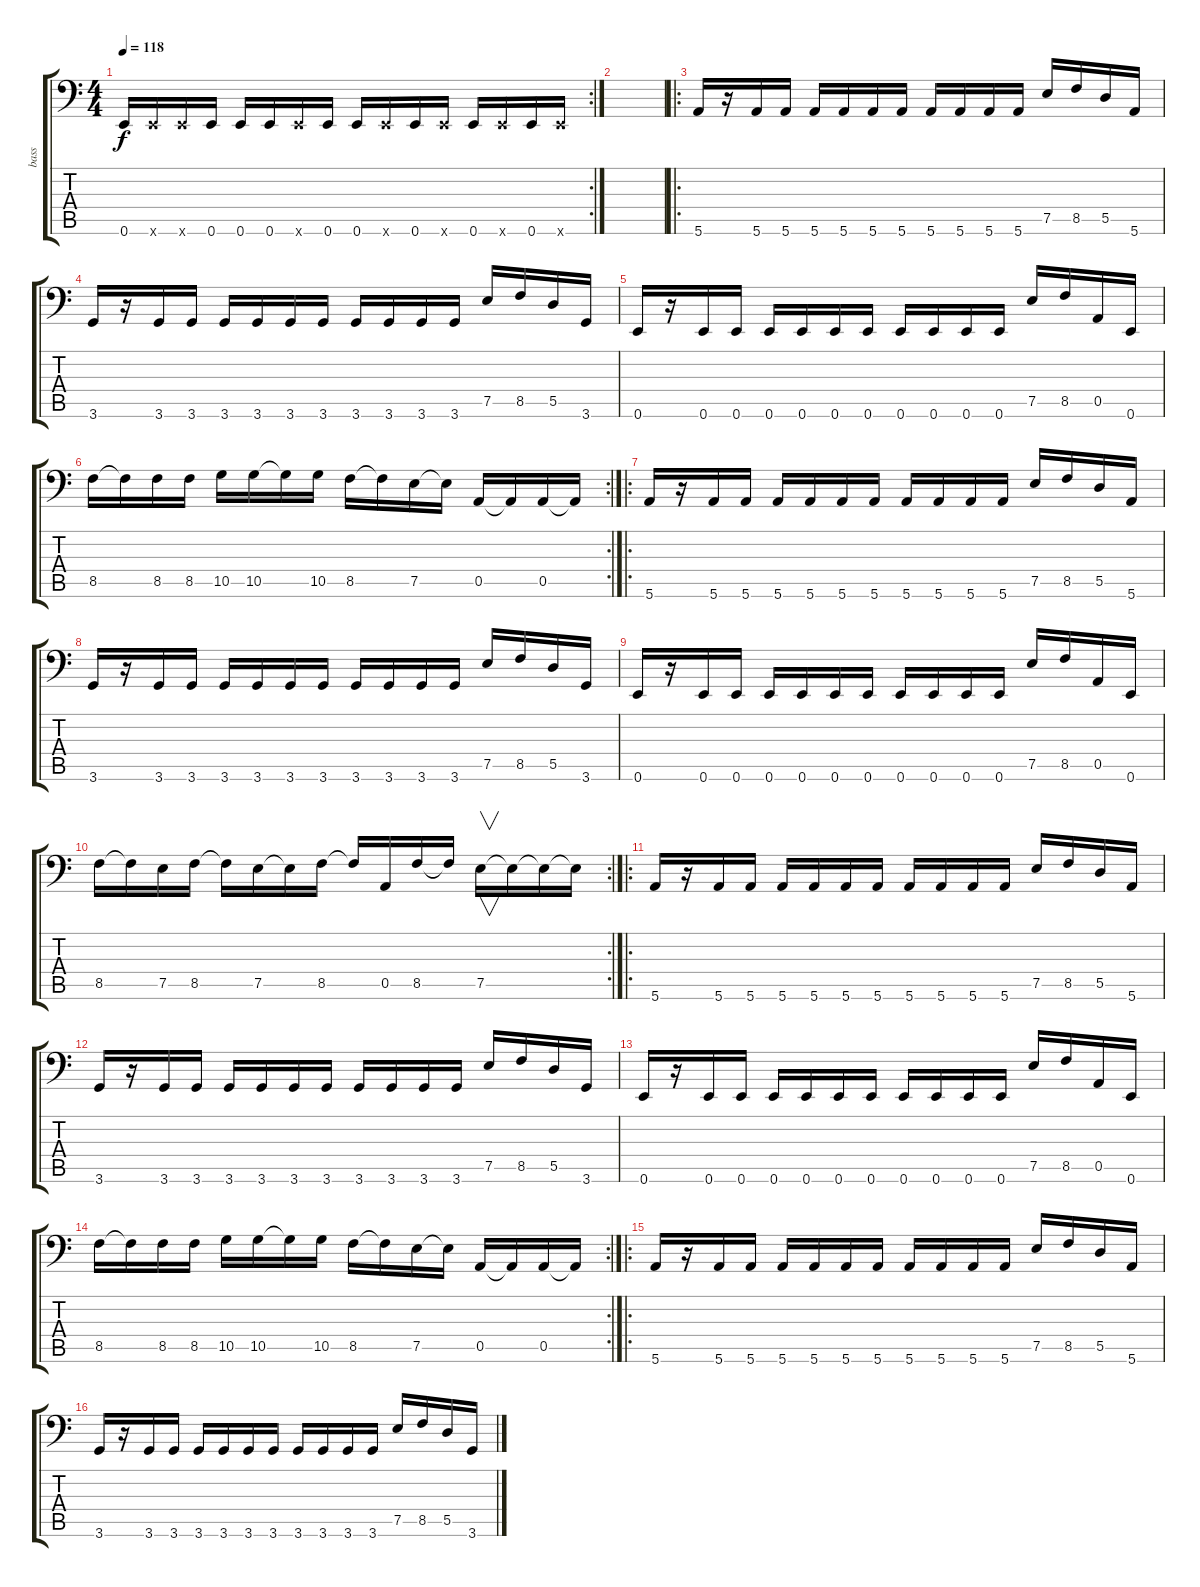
\track ("bass" "bass") {instrument electricbassfinger}
\staff {score tabs}
\tuning (E3 B2 G2 D2 A1 E1) {hide}
\rc 2
\ts (4 4)
\tempo 118
\clef f4
\ks c
0.6.16{dy f} 0.6{x}.16 0.6{x}.16 0.6.16 0.6.16 0.6.16 0.6{x}.16 0.6.16 0.6.16 0.6{x}.16 0.6.16 0.6{x}.16 0.6.16 0.6{x}.16 0.6.16 0.6{x}.16 |
|
\ro
5.6.16 r.16 5.6.16 5.6.16 5.6.16 5.6.16 5.6.16 5.6.16 5.6.16 5.6.16 5.6.16 5.6.16 7.5.16 8.5.16 5.5.16 5.6.16 |
3.6.16 r.16 3.6.16 3.6.16 3.6.16 3.6.16 3.6.16 3.6.16 3.6.16 3.6.16 3.6.16 3.6.16 7.5.16 8.5.16 5.5.16 3.6.16 |
0.6.16 r.16 0.6.16 0.6.16 0.6.16 0.6.16 0.6.16 0.6.16 0.6.16 0.6.16 0.6.16 0.6.16 7.5.16 8.5.16 0.5.16 0.6.16 |
\rc 2
8.5.16 8.5{t}.16 8.5.16 8.5.16 10.5.16 10.5.16 10.5{t}.16 10.5.16 8.5.16 8.5{t}.16 7.5.16 7.5{t}.16 0.5.16 0.5{t}.16 0.5.16 0.5{t}.16 |
\ro
5.6.16 r.16 5.6.16 5.6.16 5.6.16 5.6.16 5.6.16 5.6.16 5.6.16 5.6.16 5.6.16 5.6.16 7.5.16 8.5.16 5.5.16 5.6.16 |
3.6.16 r.16 3.6.16 3.6.16 3.6.16 3.6.16 3.6.16 3.6.16 3.6.16 3.6.16 3.6.16 3.6.16 7.5.16 8.5.16 5.5.16 3.6.16 |
0.6.16 r.16 0.6.16 0.6.16 0.6.16 0.6.16 0.6.16 0.6.16 0.6.16 0.6.16 0.6.16 0.6.16 7.5.16 8.5.16 0.5.16 0.6.16 |
\rc 2
8.5.16 8.5{t}.16 7.5.16 8.5.16 8.5{t}.16 7.5.16 7.5{t}.16 8.5.16 8.5{t}.16 0.5.16 8.5.16 8.5{t}.16 7.5.16{v} 7.5{t}.16 7.5{t}.16 7.5{t}.16 |
\ro
5.6.16 r.16 5.6.16 5.6.16 5.6.16 5.6.16 5.6.16 5.6.16 5.6.16 5.6.16 5.6.16 5.6.16 7.5.16 8.5.16 5.5.16 5.6.16 |
3.6.16 r.16 3.6.16 3.6.16 3.6.16 3.6.16 3.6.16 3.6.16 3.6.16 3.6.16 3.6.16 3.6.16 7.5.16 8.5.16 5.5.16 3.6.16 |
0.6.16 r.16 0.6.16 0.6.16 0.6.16 0.6.16 0.6.16 0.6.16 0.6.16 0.6.16 0.6.16 0.6.16 7.5.16 8.5.16 0.5.16 0.6.16 |
\rc 2
8.5.16 8.5{t}.16 8.5.16 8.5.16 10.5.16 10.5.16 10.5{t}.16 10.5.16 8.5.16 8.5{t}.16 7.5.16 7.5{t}.16 0.5.16 0.5{t}.16 0.5.16 0.5{t}.16 |
\ro
5.6.16 r.16 5.6.16 5.6.16 5.6.16 5.6.16 5.6.16 5.6.16 5.6.16 5.6.16 5.6.16 5.6.16 7.5.16 8.5.16 5.5.16 5.6.16 |
3.6.16 r.16 3.6.16 3.6.16 3.6.16 3.6.16 3.6.16 3.6.16 3.6.16 3.6.16 3.6.16 3.6.16 7.5.16 8.5.16 5.5.16 3.6.16
